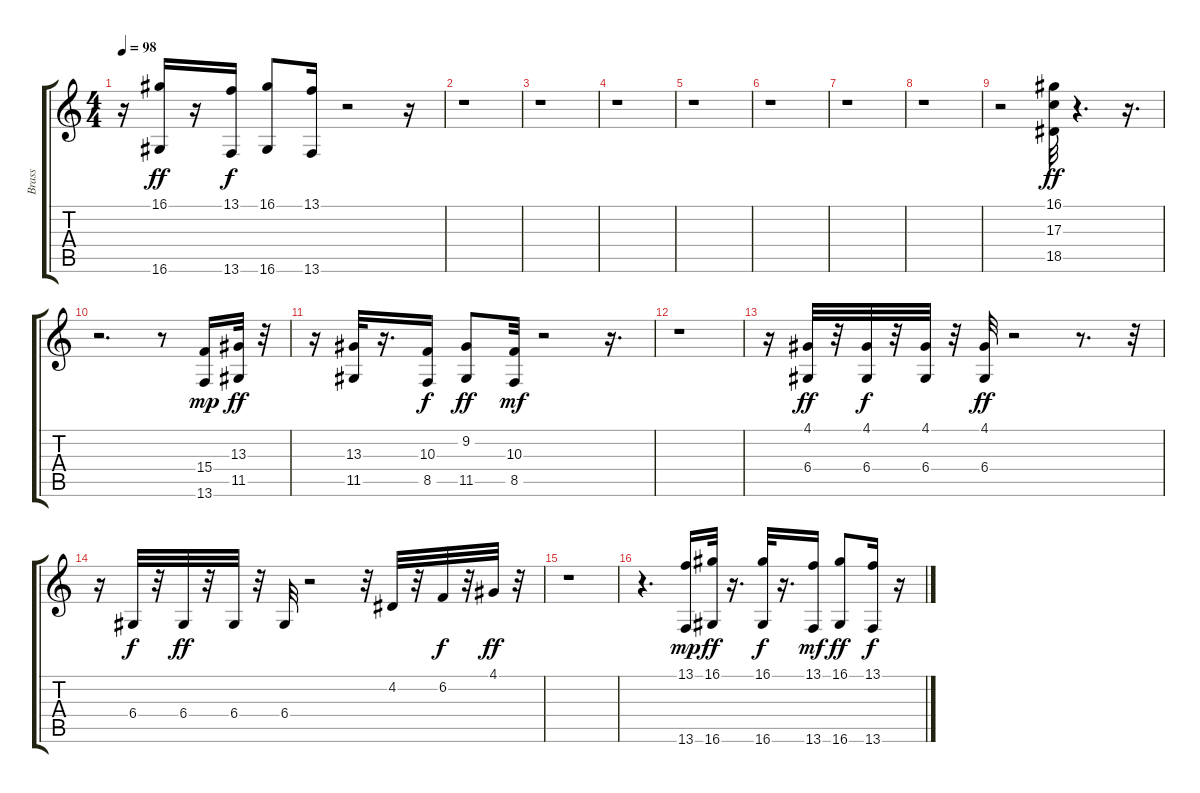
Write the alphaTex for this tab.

\track ("Brass" "Brass") {instrument brasssection}
\staff {score tabs}
\tuning (E4 B3 G3 D3 A2 E2) {hide}
\ts (4 4)
\tempo 98
\clef g2
\ks c
r.16{dy ff} (16.1 16.6).16 r.16 (13.1 13.6).16{dy f} (16.1 16.6).8 (13.1 13.6).16 r.2 r.16 |
r.1 |
r.1 |
r.1 |
r.1 |
r.1 |
r.1 |
r.1 |
r.2 (16.1 17.3 18.5).32{dy ff} r.4{d} r.16{d} |
r.2{d} r.8 (15.4 13.6).16{dy mp} (13.3 11.5).32{dy ff} r.32 |
r.16 (13.3 11.5).32 r.16{d} (10.3 8.5).16{dy f} (9.2 11.5).8{dy ff} (10.3 8.5).32{dy mf} r.2 r.16{d} |
r.1 |
r.16 (4.1 6.4).32{dy ff} r.32 (4.1 6.4).32{dy f} r.32 (4.1 6.4).32 r.32 (4.1 6.4).32{dy ff} r.2 r.8{d} r.32 |
r.16 6.4.32{dy f} r.32 6.4.32{dy ff} r.32 6.4.32 r.32 6.4.32 r.2 r.32 4.2.32 r.32 6.2.32{dy f} r.32 4.1.32{dy ff} r.32 |
r.1 |
r.4{d} (13.1 13.6).16{dy mp} (16.1 16.6).32{dy ff} r.16{d} (16.1 16.6).32{dy f} r.16{d} (13.1 13.6).16{dy mf} (16.1 16.6).8{dy ff} (13.1 13.6).16{dy f} r.16
